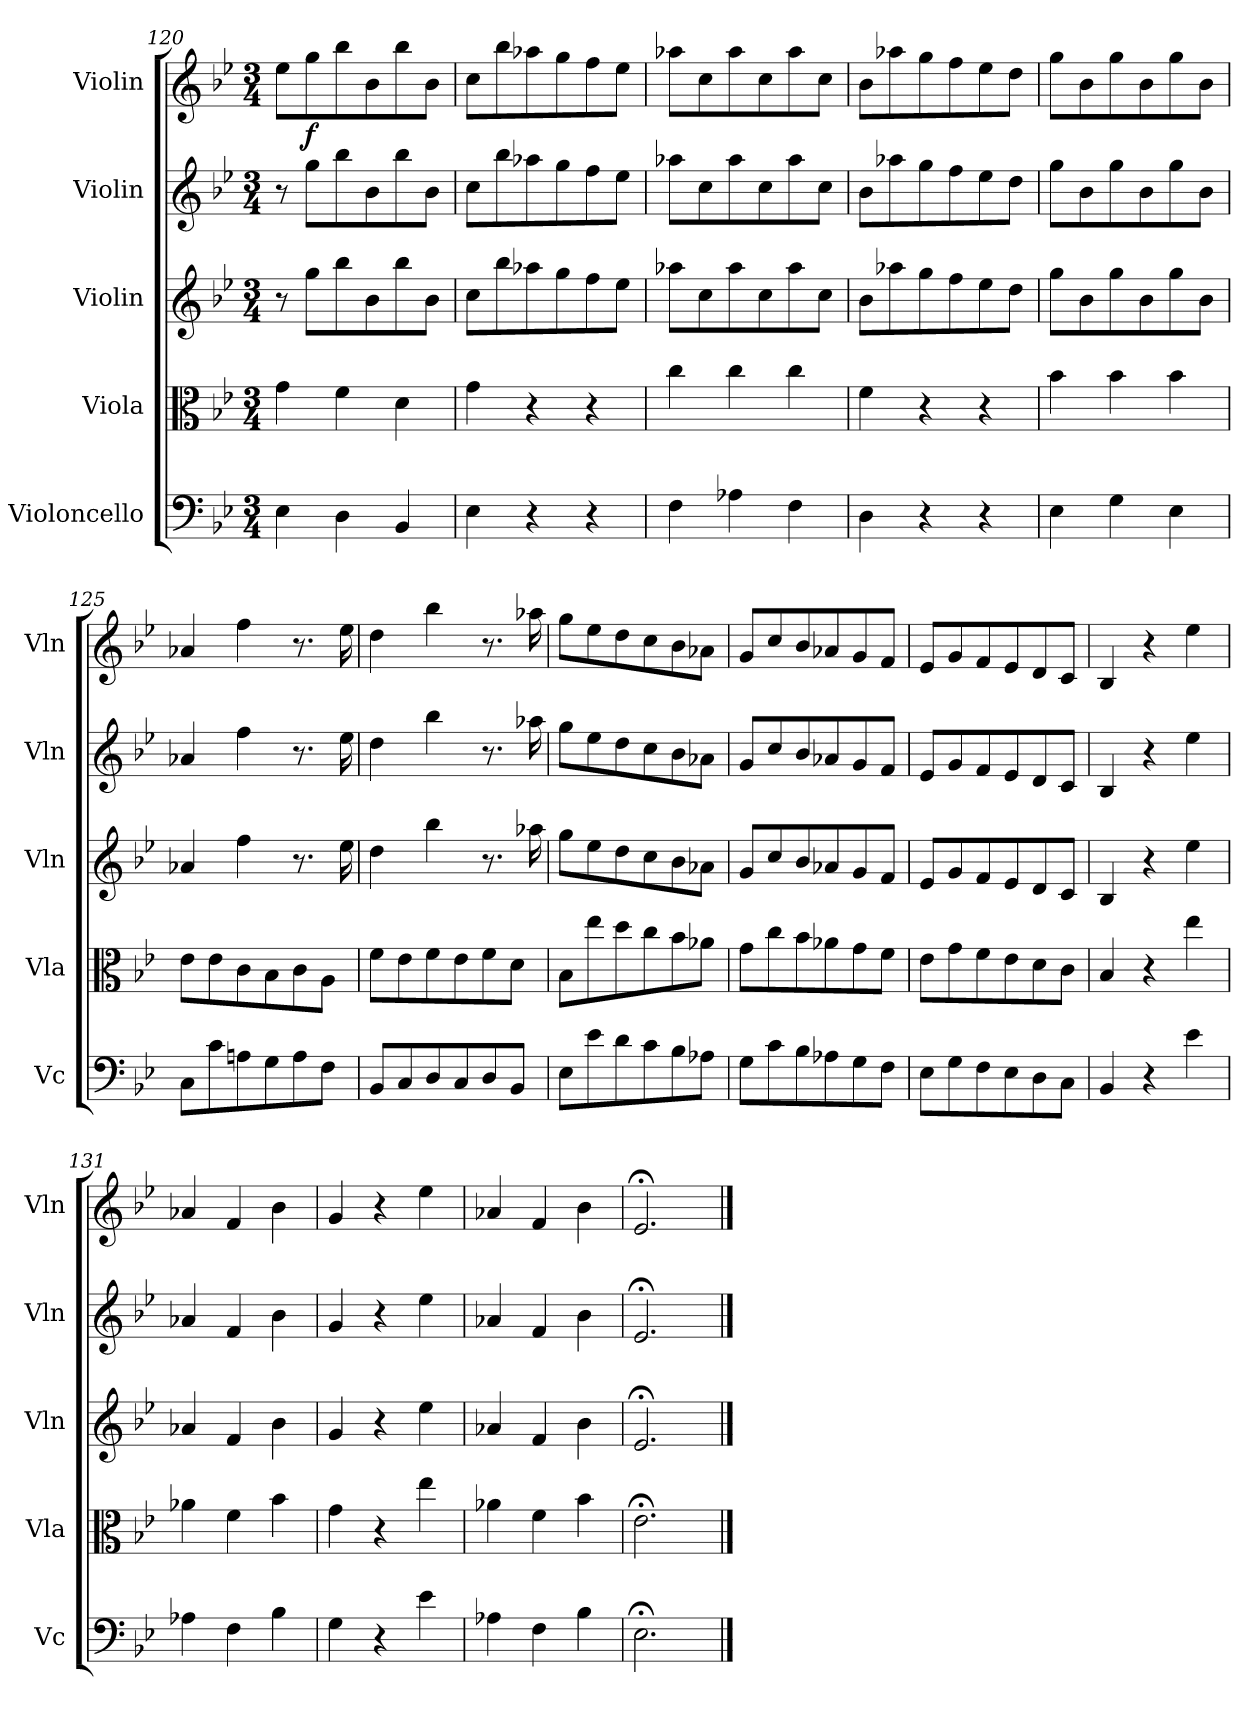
**kern	**kern	**kern	**kern	**kern	**dynam
*part5	*part4	*part3	*part2	*part1	*part1
*staff5	*staff4	*staff3	*staff2	*staff1	*staff1
*I"Violoncello	*I"Viola	*I"Violin	*I"Violin	*I"Violin	*
*I'Vc	*I'Vla	*I'Vln	*I'Vln	*I'Vln	*
*clefF4	*clefC3	*clefG2	*clefG2	*clefG2	*
*k[b-e-]	*k[b-e-]	*k[b-e-]	*k[b-e-]	*k[b-e-]	*
*M3/4	*M3/4	*M3/4	*M3/4	*M3/4	*
=120	=120	=120	=120	=120	=120
4E-\	4g\	8r	8r	8ee-\L	.
.	.	8gg\L	8gg\L	8gg\	f
4D\	4f\	8bb-\	8bb-\	8bb-\	.
.	.	8b-\	8b-\	8b-\	.
4BB-/	4d\	8bb-\	8bb-\	8bb-\	.
.	.	8b-\J	8b-\J	8b-\J	.
=121	=121	=121	=121	=121	=121
4E-\	4g\	8cc\L	8cc\L	8cc\L	.
.	.	8bb-\	8bb-\	8bb-\	.
4r	4r	8aa-X\	8aa-X\	8aa-X\	.
.	.	8gg\	8gg\	8gg\	.
4r	4r	8ff\	8ff\	8ff\	.
.	.	8ee-\J	8ee-\J	8ee-\J	.
=122	=122	=122	=122	=122	=122
4F\	4cc\	8aa-X\L	8aa-X\L	8aa-X\L	.
.	.	8cc\	8cc\	8cc\	.
4A-X\	4cc\	8aa-\	8aa-\	8aa-\	.
.	.	8cc\	8cc\	8cc\	.
4F\	4cc\	8aa-\	8aa-\	8aa-\	.
.	.	8cc\J	8cc\J	8cc\J	.
=123	=123	=123	=123	=123	=123
4D\	4f\	8b-\L	8b-\L	8b-\L	.
.	.	8aa-X\	8aa-X\	8aa-X\	.
4r	4r	8gg\	8gg\	8gg\	.
.	.	8ff\	8ff\	8ff\	.
4r	4r	8ee-\	8ee-\	8ee-\	.
.	.	8dd\J	8dd\J	8dd\J	.
=124	=124	=124	=124	=124	=124
4E-\	4b-\	8gg\L	8gg\L	8gg\L	.
.	.	8b-\	8b-\	8b-\	.
4G\	4b-\	8gg\	8gg\	8gg\	.
.	.	8b-\	8b-\	8b-\	.
4E-\	4b-\	8gg\	8gg\	8gg\	.
.	.	8b-\J	8b-\J	8b-\J	.
=125	=125	=125	=125	=125	=125
8C\L	8e-\L	4a-X/	4a-X/	4a-X/	.
8c\	8e-\	.	.	.	.
8An\	8c\	4ff\	4ff\	4ff\	.
8G\	8B-\	.	.	.	.
8A\	8c\	8.r	8.r	8.r	.
8F\J	8A\J	.	.	.	.
.	.	16ee-\	16ee-\	16ee-\	.
=126	=126	=126	=126	=126	=126
8BB-/L	8f\L	4dd\	4dd\	4dd\	.
8C/	8e-\	.	.	.	.
8D/	8f\	4bb-\	4bb-\	4bb-\	.
8C/	8e-\	.	.	.	.
8D/	8f\	8.r	8.r	8.r	.
8BB-/J	8d\J	.	.	.	.
.	.	16aa-X\	16aa-X\	16aa-X\	.
=127	=127	=127	=127	=127	=127
8E-\L	8B-\L	8gg\L	8gg\L	8gg\L	.
8e-\	8ee-\	8ee-\	8ee-\	8ee-\	.
8d\	8dd\	8dd\	8dd\	8dd\	.
8c\	8cc\	8cc\	8cc\	8cc\	.
8B-\	8b-\	8b-\	8b-\	8b-\	.
8A-X\J	8a-X\J	8a-X\J	8a-X\J	8a-X\J	.
=128	=128	=128	=128	=128	=128
8G\L	8g\L	8g/L	8g/L	8g/L	.
8c\	8cc\	8cc/	8cc/	8cc/	.
8B-\	8b-\	8b-/	8b-/	8b-/	.
8A-X\	8a-X\	8a-X/	8a-X/	8a-X/	.
8G\	8g\	8g/	8g/	8g/	.
8F\J	8f\J	8f/J	8f/J	8f/J	.
=129	=129	=129	=129	=129	=129
8E-\L	8e-\L	8e-/L	8e-/L	8e-/L	.
8G\	8g\	8g/	8g/	8g/	.
8F\	8f\	8f/	8f/	8f/	.
8E-\	8e-\	8e-/	8e-/	8e-/	.
8D\	8d\	8d/	8d/	8d/	.
8C\J	8c\J	8c/J	8c/J	8c/J	.
=130	=130	=130	=130	=130	=130
4BB-/	4B-/	4B-/	4B-/	4B-/	.
4r	4r	4r	4r	4r	.
4e-\	4ee-\	4ee-\	4ee-\	4ee-\	.
=131	=131	=131	=131	=131	=131
4A-X\	4a-X\	4a-X/	4a-X/	4a-X/	.
4F\	4f\	4f/	4f/	4f/	.
4B-\	4b-\	4b-\	4b-\	4b-\	.
=132	=132	=132	=132	=132	=132
4G\	4g\	4g/	4g/	4g/	.
4r	4r	4r	4r	4r	.
4e-\	4ee-\	4ee-\	4ee-\	4ee-\	.
=133	=133	=133	=133	=133	=133
4A-X\	4a-X\	4a-X/	4a-X/	4a-X/	.
4F\	4f\	4f/	4f/	4f/	.
4B-\	4b-\	4b-\	4b-\	4b-\	.
=134	=134	=134	=134	=134	=134
2.E-;<\	2.e-;<\	2.e-;</	2.e-;</	2.e-;</	.
==	==	==	==	==	==
*-	*-	*-	*-	*-	*-
